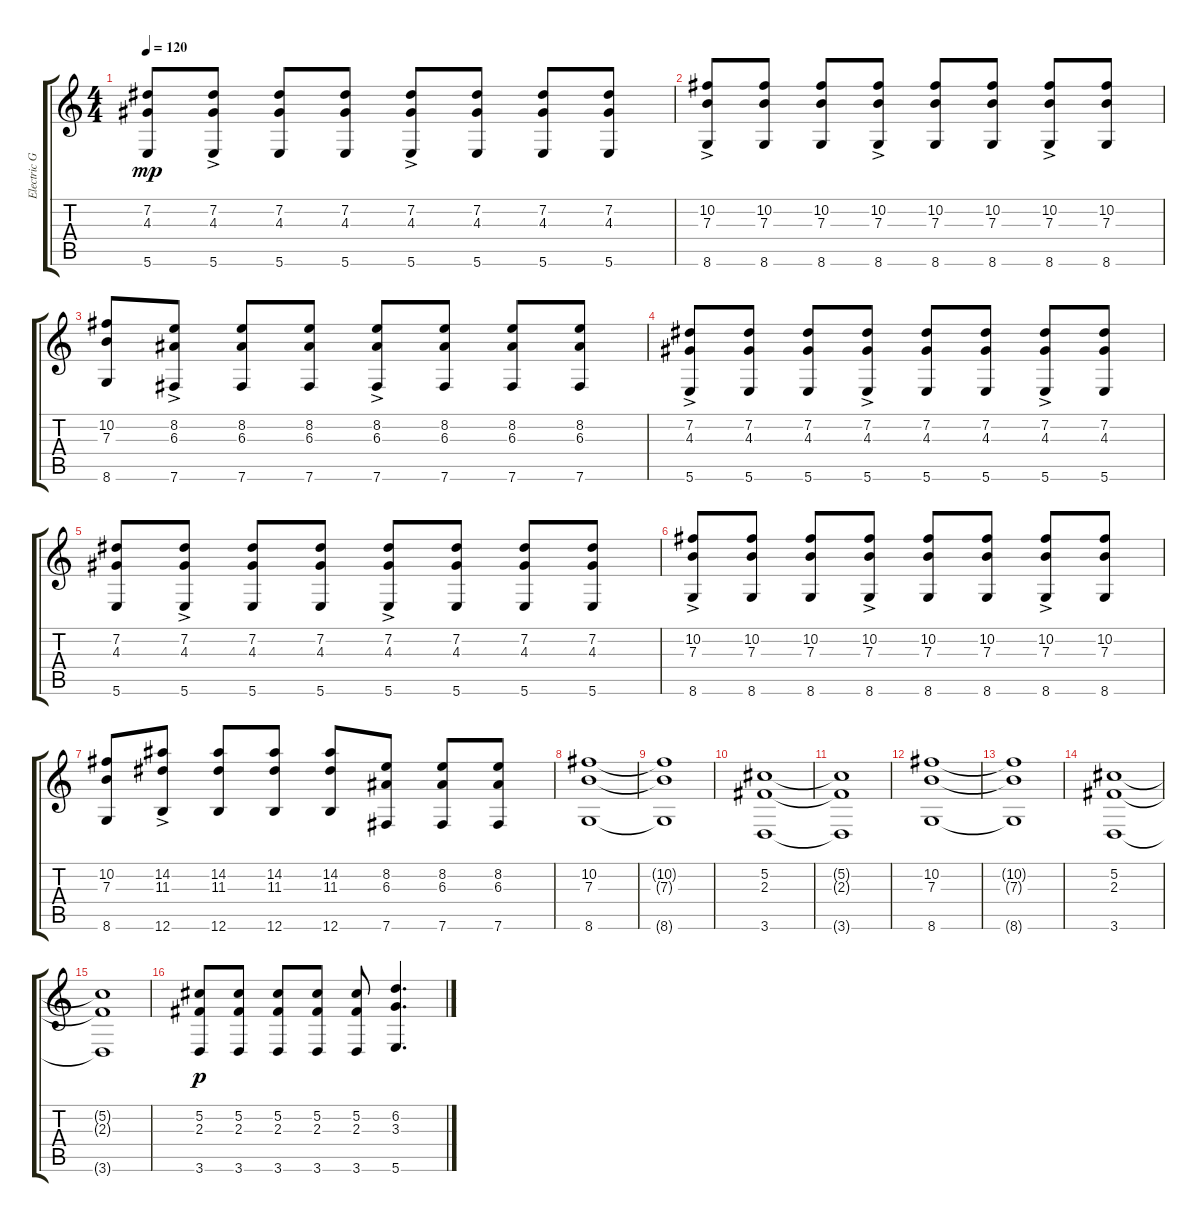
\track ("Electric Guitar" "Electric G") {instrument overdrivenguitar}
\staff {score tabs}
\tuning (Db4 Ab3 E3 B2 Gb2 B1) {hide}
\ts (4 4)
\tempo 120
\clef g2
\ks c
(7.2 4.3 5.6).8{dy mp} (7.2{ac} 4.3{ac} 5.6).8 (7.2 4.3 5.6).8 (7.2 4.3 5.6).8 (7.2{ac} 4.3{ac} 5.6).8 (7.2 4.3 5.6).8 (7.2 4.3 5.6).8 (7.2 4.3 5.6).8 |
(10.2{ac} 7.3{ac} 8.6).8 (10.2 7.3 8.6).8 (10.2 7.3 8.6).8 (10.2{ac} 7.3{ac} 8.6).8 (10.2 7.3 8.6).8 (10.2 7.3 8.6).8 (10.2{ac} 7.3{ac} 8.6).8 (10.2 7.3 8.6).8 |
(10.2 7.3 8.6).8 (8.2{ac} 6.3{ac} 7.6).8 (8.2 6.3 7.6).8 (8.2 6.3 7.6).8 (8.2{ac} 6.3{ac} 7.6).8 (8.2 6.3 7.6).8 (8.2 6.3 7.6).8 (8.2 6.3 7.6).8 |
(7.2{ac} 4.3{ac} 5.6).8 (7.2 4.3 5.6).8 (7.2 4.3 5.6).8 (7.2{ac} 4.3{ac} 5.6).8 (7.2 4.3 5.6).8 (7.2 4.3 5.6).8 (7.2{ac} 4.3{ac} 5.6).8 (7.2 4.3 5.6).8 |
(7.2 4.3 5.6).8 (7.2{ac} 4.3{ac} 5.6).8 (7.2 4.3 5.6).8 (7.2 4.3 5.6).8 (7.2{ac} 4.3{ac} 5.6).8 (7.2 4.3 5.6).8 (7.2 4.3 5.6).8 (7.2 4.3 5.6).8 |
(10.2{ac} 7.3{ac} 8.6).8 (10.2 7.3 8.6).8 (10.2 7.3 8.6).8 (10.2{ac} 7.3{ac} 8.6).8 (10.2 7.3 8.6).8 (10.2 7.3 8.6).8 (10.2{ac} 7.3{ac} 8.6).8 (10.2 7.3 8.6).8 |
(10.2 7.3 8.6).8 (14.2{ac} 11.3{ac} 12.6).8 (14.2 11.3 12.6).8 (14.2 11.3 12.6).8 (14.2 11.3 12.6).8 (8.2 6.3 7.6).8 (8.2 6.3 7.6).8 (8.2 6.3 7.6).8 |
(10.2 7.3 8.6).1 |
(10.2{t} 7.3{t} 8.6{t}).1 |
(5.2 2.3 3.6).1 |
(5.2{t} 2.3{t} 3.6{t}).1 |
(10.2 7.3 8.6).1 |
(10.2{t} 7.3{t} 8.6{t}).1 |
(5.2 2.3 3.6).1 |
(5.2{t} 2.3{t} 3.6{t}).1 |
(5.2 2.3 3.6).8{dy p} (5.2 2.3 3.6).8 (5.2 2.3 3.6).8 (5.2 2.3 3.6).8 (5.2 2.3 3.6).8 (6.2 3.3 5.6).4{d}
